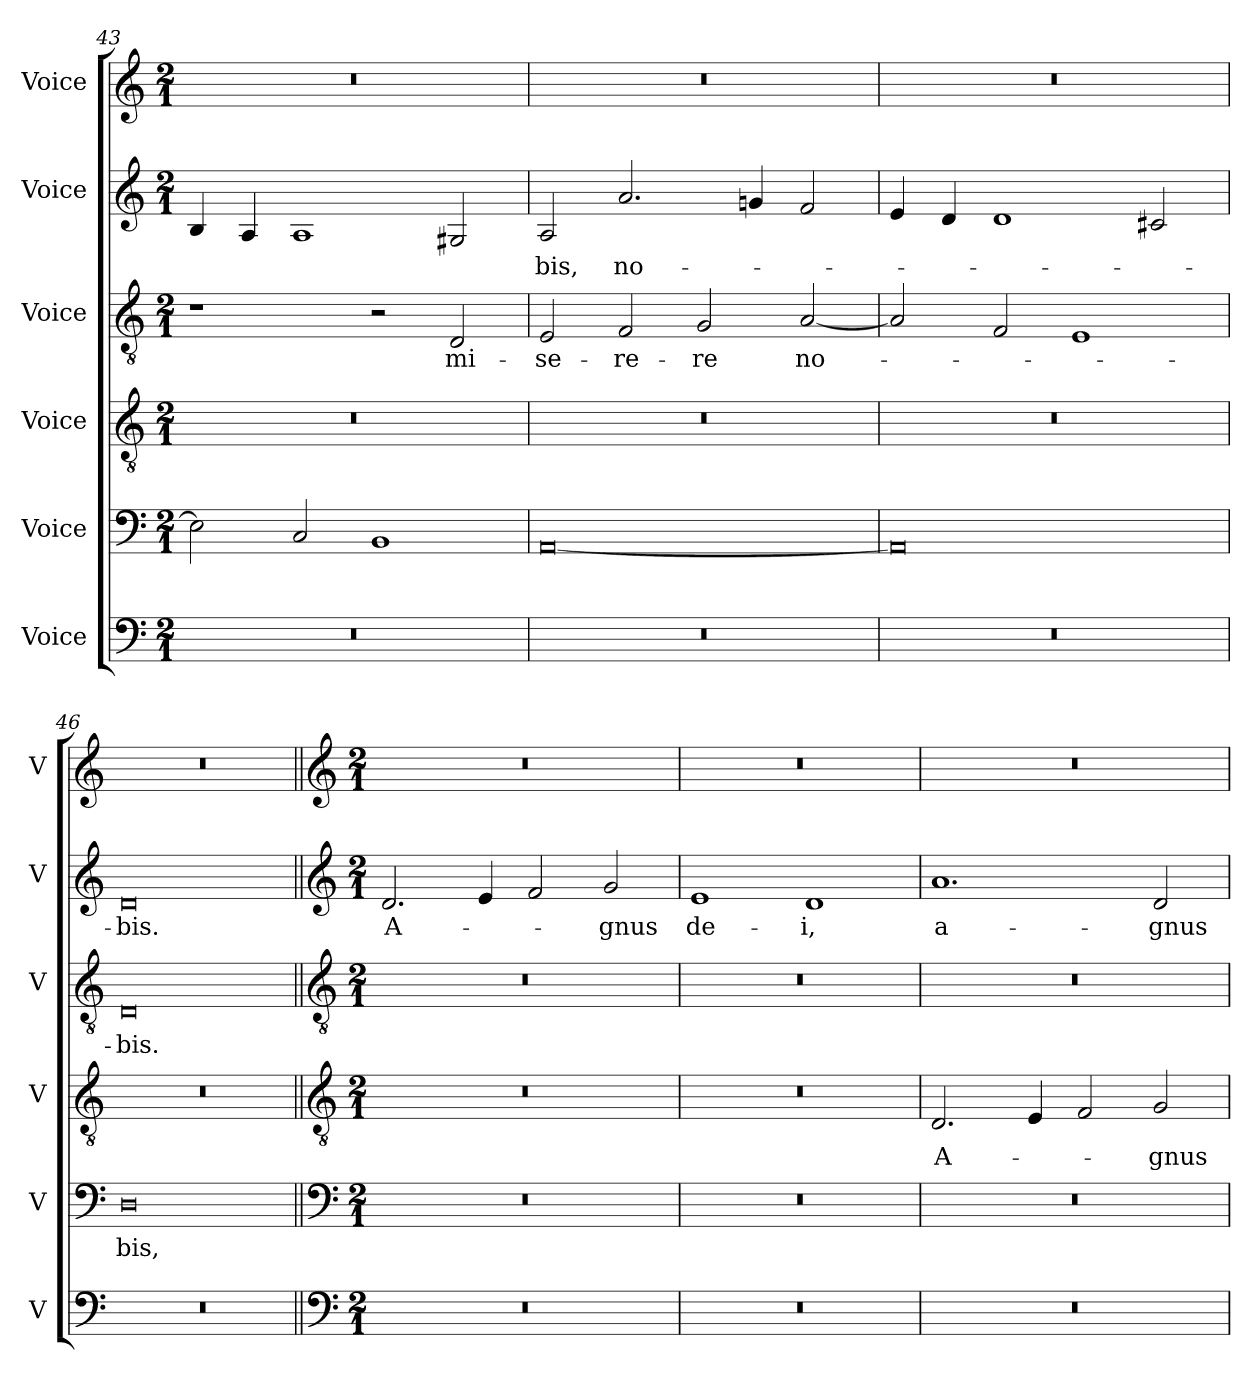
**kern	**kern	**text	**kern	**text	**kern	**text	**kern	**text	**kern
*part6	*part5	*part5	*part4	*part4	*part3	*part3	*part2	*part2	*part1
*staff6	*staff5	*staff5	*staff4	*staff4	*staff3	*staff3	*staff2	*staff2	*staff1
*I"Voice	*I"Voice	*	*I"Voice	*	*I"Voice	*	*I"Voice	*	*I"Voice
*I'V	*I'V	*	*I'V	*	*I'V	*	*I'V	*	*I'V
*clefF4	*clefF4	*	*clefGv2	*	*clefGv2	*	*clefG2	*	*clefG2
*k[]	*k[]	*	*k[]	*	*k[]	*	*k[]	*	*k[]
*M2/1	*M2/1	*	*M2/1	*	*M2/1	*	*M2/1	*	*M2/1
=43	=43	=43	=43	=43	=43	=43	=43	=43	=43
0r	2E\]	.	0r	.	1r	.	4B/	.	0r
.	.	.	.	.	.	.	4A/	.	.
.	2C/	.	.	.	.	.	1A	.	.
.	1BB	.	.	.	2r	.	.	.	.
!	!	!	!	!	!	!LO:LY:b	!	!	!
.	.	.	.	.	2D/	mi-	2G#X/	.	.
=44	=44	=44	=44	=44	=44	=44	=44	=44	=44
!	!	!	!	!	!	!LO:LY:b	!	!LO:LY:b	!
0r	[0AA	.	0r	.	2E/	-se-	2A/	-bis,	0r
!	!	!	!	!	!	!LO:LY:b	!	!LO:LY:b	!
.	.	.	.	.	2F/	-re-	2.a/	no-	.
!	!	!	!	!	!	!LO:LY:b	!	!	!
.	.	.	.	.	2G/	-re	.	.	.
.	.	.	.	.	.	.	4gn/	.	.
!	!	!	!	!	!	!LO:LY:b	!	!	!
.	.	.	.	.	[2A/	no-	2f/	.	.
!!LO:LB:g=z
=45	=45	=45	=45	=45	=45	=45	=45	=45	=45
0r	0AA]	.	0r	.	2A/]	.	4e/	.	0r
.	.	.	.	.	.	.	4d/	.	.
.	.	.	.	.	2F/	.	1d	.	.
.	.	.	.	.	1E	.	.	.	.
.	.	.	.	.	.	.	2c#X/	.	.
=46	=46	=46	=46	=46	=46	=46	=46	=46	=46
!	!	!LO:LY:b	!	!	!	!LO:LY:b	!	!LO:LY:b	!
0r	0D	-bis,	0r	.	0D	-bis.	0d	-bis.	0r
=47||	=47||	=47||	=47||	=47||	=47||	=47||	=47||	=47||	=47||
*clefF4	*clefF4	*	*clefGv2	*	*clefGv2	*	*clefG2	*	*clefG2
*M2/1	*M2/1	*	*M2/1	*	*M2/1	*	*M2/1	*	*M2/1
!	!	!	!	!	!	!	!	!LO:LY:b	!
0r	0r	.	0r	.	0r	.	2.d/	A-	0r
.	.	.	.	.	.	.	4e/	.	.
.	.	.	.	.	.	.	2f/	.	.
!	!	!	!	!	!	!	!	!LO:LY:b	!
.	.	.	.	.	.	.	2g/	-gnus	.
=48	=48	=48	=48	=48	=48	=48	=48	=48	=48
!	!	!	!	!	!	!	!	!LO:LY:b	!
0r	0r	.	0r	.	0r	.	1e	de-	0r
!	!	!	!	!	!	!	!	!LO:LY:b	!
.	.	.	.	.	.	.	1d	-i,	.
!!LO:PB:g=z
=49	=49	=49	=49	=49	=49	=49	=49	=49	=49
!	!	!	!	!LO:LY:b	!	!	!	!LO:LY:b	!
0r	0r	.	2.D/	A-	0r	.	1.a	a-	0r
.	.	.	4E/	.	.	.	.	.	.
.	.	.	2F/	.	.	.	.	.	.
!	!	!	!	!LO:LY:b	!	!	!	!LO:LY:b	!
.	.	.	2G/	-gnus	.	.	2d/	-gnus	.
=	=	=	=	=	=	=	=	=	=
*-	*-	*-	*-	*-	*-	*-	*-	*-	*-
